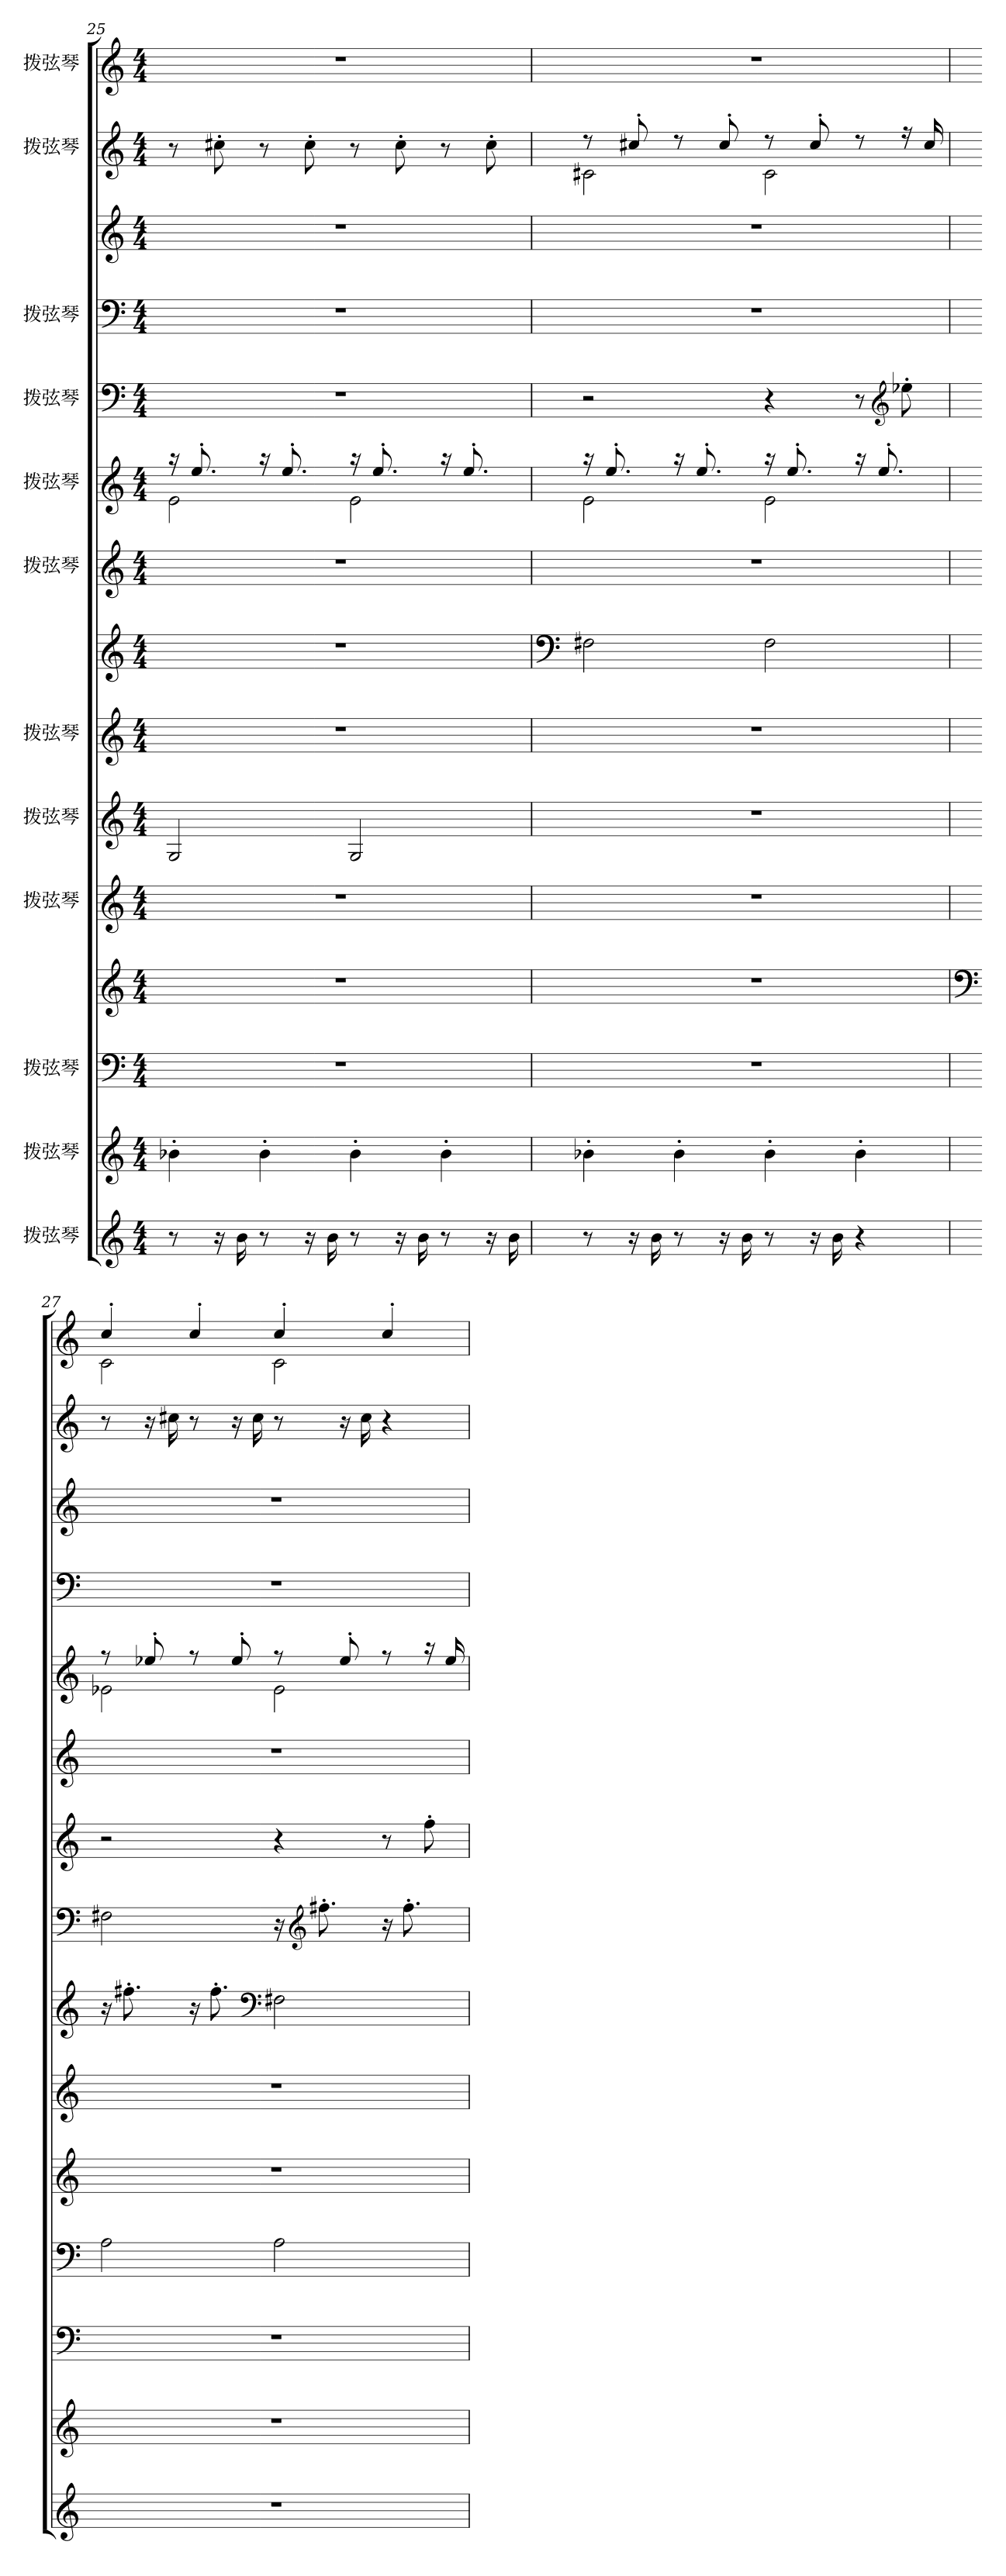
**kern	**kern	**kern	**kern	**kern	**kern	**kern	**kern	**kern	**kern	**kern	**kern	**kern	**kern	**kern
*part12	*part11	*part10	*part10	*part9	*part8	*part7	*part7	*part6	*part5	*part4	*part3	*part3	*part2	*part1
*staff15	*staff14	*staff13	*staff12	*staff11	*staff10	*staff9	*staff8	*staff7	*staff6	*staff5	*staff4	*staff3	*staff2	*staff1
*I"拨弦琴	*I"拨弦琴	*I"拨弦琴	*	*I"拨弦琴	*I"拨弦琴	*I"拨弦琴	*	*I"拨弦琴	*I"拨弦琴	*I"拨弦琴	*I"拨弦琴	*	*I"拨弦琴	*I"拨弦琴
*clefG2	*clefG2	*clefF4	*clefG2	*clefG2	*clefG2	*clefG2	*clefG2	*clefG2	*clefG2	*clefF4	*clefF4	*clefG2	*clefG2	*clefG2
*k[]	*k[]	*k[]	*k[]	*k[]	*k[]	*k[]	*k[]	*k[]	*k[]	*k[]	*k[]	*k[]	*k[]	*k[]
*M4/4	*M4/4	*M4/4	*M4/4	*M4/4	*M4/4	*M4/4	*M4/4	*M4/4	*M4/4	*M4/4	*M4/4	*M4/4	*M4/4	*M4/4
=25	=25	=25	=25	=25	=25	=25	=25	=25	=25	=25	=25	=25	=25	=25
*	*	*	*	*	*	*	*	*	*^	*	*	*	*	*
8r	4b-X'\	1r	1r	1r	2G/	1r	1r	1r	16r	2e\	1r	1r	1r	8r	1r
.	.	.	.	.	.	.	.	.	8.ee'/	.	.	.	.	.	.
16r	.	.	.	.	.	.	.	.	.	.	.	.	.	8cc#X'\	.
16b\	.	.	.	.	.	.	.	.	.	.	.	.	.	.	.
8r	4b-'\	.	.	.	.	.	.	.	16r	.	.	.	.	8r	.
.	.	.	.	.	.	.	.	.	8.ee'/	.	.	.	.	.	.
16r	.	.	.	.	.	.	.	.	.	.	.	.	.	8cc#'\	.
16b\	.	.	.	.	.	.	.	.	.	.	.	.	.	.	.
8r	4b-'\	.	.	.	2G/	.	.	.	16r	2e\	.	.	.	8r	.
.	.	.	.	.	.	.	.	.	8.ee'/	.	.	.	.	.	.
16r	.	.	.	.	.	.	.	.	.	.	.	.	.	8cc#'\	.
16b\	.	.	.	.	.	.	.	.	.	.	.	.	.	.	.
8r	4b-'\	.	.	.	.	.	.	.	16r	.	.	.	.	8r	.
.	.	.	.	.	.	.	.	.	8.ee'/	.	.	.	.	.	.
16r	.	.	.	.	.	.	.	.	.	.	.	.	.	8cc#'\	.
16b\	.	.	.	.	.	.	.	.	.	.	.	.	.	.	.
!!LO:PB:g=z
=26	=26	=26	=26	=26	=26	=26	=26	=26	=26	=26	=26	=26	=26	=26	=26
*	*	*	*	*	*	*	*clefF4	*	*	*	*	*	*	*	*
*	*	*	*	*	*	*	*	*	*	*	*	*	*	*^	*
8r	4b-X'\	1r	1r	1r	1r	1r	2F#X\	1r	16r	2e\	2r	1r	1r	8r	2c#X\	1r
.	.	.	.	.	.	.	.	.	8.ee'/	.	.	.	.	.	.	.
16r	.	.	.	.	.	.	.	.	.	.	.	.	.	8cc#X'/	.	.
16b\	.	.	.	.	.	.	.	.	.	.	.	.	.	.	.	.
8r	4b-'\	.	.	.	.	.	.	.	16r	.	.	.	.	8r	.	.
.	.	.	.	.	.	.	.	.	8.ee'/	.	.	.	.	.	.	.
16r	.	.	.	.	.	.	.	.	.	.	.	.	.	8cc#'/	.	.
16b\	.	.	.	.	.	.	.	.	.	.	.	.	.	.	.	.
8r	4b-'\	.	.	.	.	.	2F#\	.	16r	2e\	4r	.	.	8r	2c#\	.
.	.	.	.	.	.	.	.	.	8.ee'/	.	.	.	.	.	.	.
16r	.	.	.	.	.	.	.	.	.	.	.	.	.	8cc#'/	.	.
16b\	.	.	.	.	.	.	.	.	.	.	.	.	.	.	.	.
4r	4b-'\	.	.	.	.	.	.	.	16r	.	8r	.	.	8r	.	.
.	.	.	.	.	.	.	.	.	8.ee'/	.	.	.	.	.	.	.
*	*	*	*	*	*	*	*	*	*	*	*clefG2	*	*	*	*	*
.	.	.	.	.	.	.	.	.	.	.	8ee-X'\	.	.	16r	.	.
.	.	.	.	.	.	.	.	.	.	.	.	.	.	16cc#/	.	.
*	*	*	*	*	*	*	*	*	*v	*v	*	*	*	*v	*v	*
=27	=27	=27	=27	=27	=27	=27	=27	=27	=27	=27	=27	=27	=27	=27
*	*	*	*clefF4	*	*	*	*	*	*	*	*	*	*	*
*	*	*	*	*	*	*	*	*	*	*^	*	*	*	*^
1r	1r	1r	2A\	1r	1r	16r	2F#X\	2r	1r	8r	2e-X\	1r	1r	8r	4cc'/	2c\
.	.	.	.	.	.	8.ff#X'\	.	.	.	.	.	.	.	.	.	.
.	.	.	.	.	.	.	.	.	.	8ee-X'/	.	.	.	16r	.	.
.	.	.	.	.	.	.	.	.	.	.	.	.	.	16cc#X\	.	.
.	.	.	.	.	.	16r	.	.	.	8r	.	.	.	8r	4cc'/	.
.	.	.	.	.	.	8.ff#'\	.	.	.	.	.	.	.	.	.	.
.	.	.	.	.	.	.	.	.	.	8ee-'/	.	.	.	16r	.	.
.	.	.	.	.	.	.	.	.	.	.	.	.	.	16cc#\	.	.
*	*	*	*	*	*	*clefF4	*	*	*	*	*	*	*	*	*	*
.	.	.	2A\	.	.	2F#X\	16r	4r	.	8r	2e-\	.	.	8r	4cc'/	2c\
*	*	*	*	*	*	*	*clefG2	*	*	*	*	*	*	*	*	*
.	.	.	.	.	.	.	8.ff#X'\	.	.	.	.	.	.	.	.	.
.	.	.	.	.	.	.	.	.	.	8ee-'/	.	.	.	16r	.	.
.	.	.	.	.	.	.	.	.	.	.	.	.	.	16cc#\	.	.
.	.	.	.	.	.	.	16r	8r	.	8r	.	.	.	4r	4cc'/	.
.	.	.	.	.	.	.	8.ff#'\	.	.	.	.	.	.	.	.	.
.	.	.	.	.	.	.	.	8ff'\	.	16r	.	.	.	.	.	.
.	.	.	.	.	.	.	.	.	.	16ee-/	.	.	.	.	.	.
*	*	*	*	*	*	*	*	*	*	*v	*v	*	*	*	*v	*v
=	=	=	=	=	=	=	=	=	=	=	=	=	=	=
*-	*-	*-	*-	*-	*-	*-	*-	*-	*-	*-	*-	*-	*-	*-
